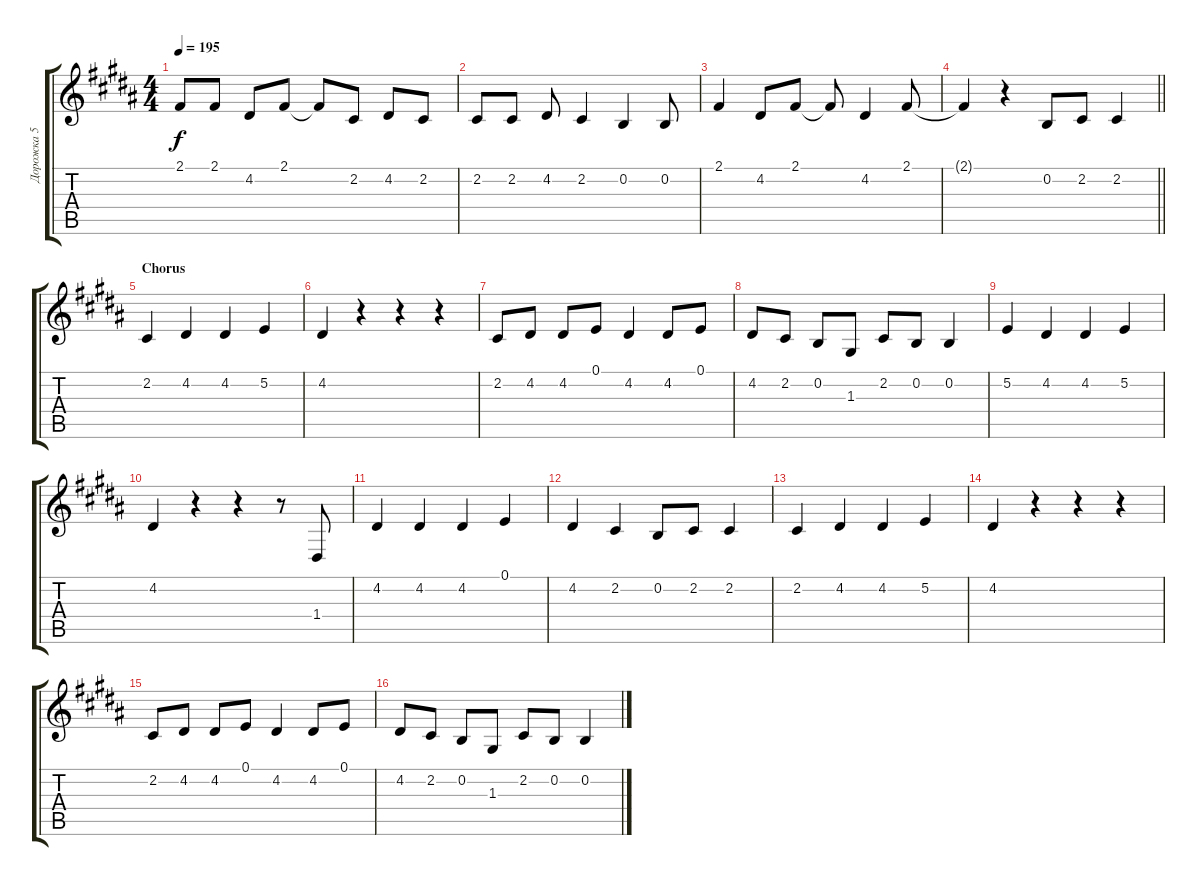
\track ("Дорожка 5" "Дорожка 5") {instrument altosax}
\staff {score tabs}
\tuning (E4 B3 G3 D3 A2 E2) {hide}
\ts (4 4)
\tempo 195
\clef g2
\ks b
2.1.8{dy f} 2.1.8 4.2.8 2.1.8 2.1{t}.8 2.2.8 4.2.8 2.2.8 |
2.2.8 2.2.8 4.2.8 2.2.4 0.2.4 0.2.8 |
2.1.4 4.2.8 2.1.8 2.1{t}.8 4.2.4 2.1.8 |
\barLineRight lightlight
2.1{t}.4 r.4 0.2.8 2.2.8 2.2.4 |
\section ("" "Chorus")
2.2.4 4.2.4 4.2.4 5.2.4 |
4.2.4 r.4 r.4 r.4 |
2.2.8 4.2.8 4.2.8 0.1.8 4.2.4 4.2.8 0.1.8 |
4.2.8 2.2.8 0.2.8 1.3.8 2.2.8 0.2.8 0.2.4 |
5.2.4 4.2.4 4.2.4 5.2.4 |
4.2.4 r.4 r.4 r.8 1.4.8 |
4.2.4 4.2.4 4.2.4 0.1.4 |
4.2.4 2.2.4 0.2.8 2.2.8 2.2.4 |
2.2.4 4.2.4 4.2.4 5.2.4 |
4.2.4 r.4 r.4 r.4 |
2.2.8 4.2.8 4.2.8 0.1.8 4.2.4 4.2.8 0.1.8 |
4.2.8 2.2.8 0.2.8 1.3.8 2.2.8 0.2.8 0.2.4
